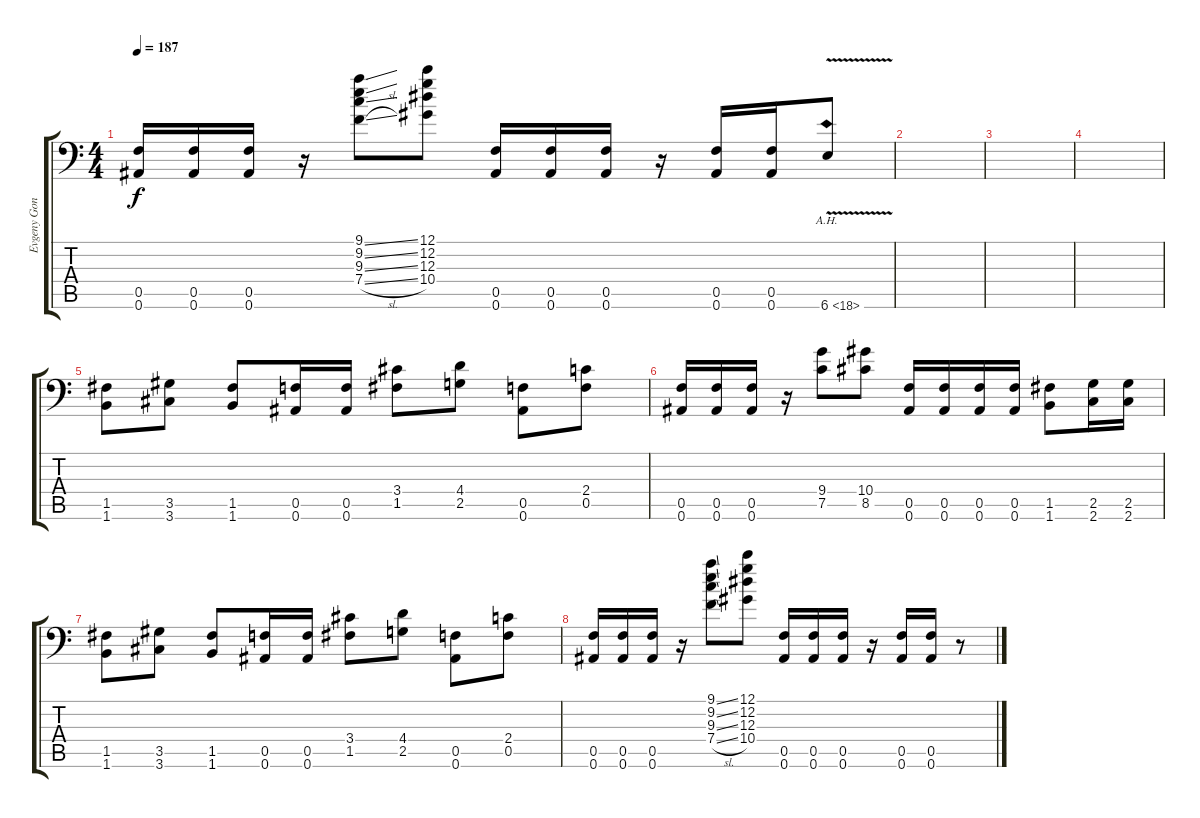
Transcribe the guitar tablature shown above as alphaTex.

\track ("Evgeny Goncharov # Left Channel" "Evgeny Gon") {instrument distortionguitar}
\staff {score tabs}
\tuning (C4 G3 Eb3 Bb2 F2 Bb1) {hide}
\ts (4 4)
\tempo 187
\clef f4
\ks c
(0.5 0.6).16{dy f} (0.5 0.6).16 (0.5 0.6).16 r.16 (9.1{ss} 9.2{ss} 9.3{ss} 7.4{sl}).8 (12.1 12.2 12.3 10.4).8 (0.5 0.6).16 (0.5 0.6).16 (0.5 0.6).16 r.16 (0.5 0.6).16 (0.5 0.6).16 6.6{ah 12 v}.8 |
|
|
|
(1.5 1.6).8{balance 8} (3.5 3.6).8 (1.5 1.6).8 (0.5 0.6).16 (0.5 0.6).16 (3.4 1.5).8 (4.4 2.5).8 (0.5 0.6).8 (2.4 0.5).8 |
(0.5 0.6).16 (0.5 0.6).16 (0.5 0.6).16 r.16 (9.4 7.5).8 (10.4 8.5).8 (0.5 0.6).16 (0.5 0.6).16 (0.5 0.6).16 (0.5 0.6).16 (1.5 1.6).8 (2.5 2.6).16 (2.5 2.6).16 |
(1.5 1.6).8 (3.5 3.6).8 (1.5 1.6).8 (0.5 0.6).16 (0.5 0.6).16 (3.4 1.5).8 (4.4 2.5).8 (0.5 0.6).8 (2.4 0.5).8 |
(0.5 0.6).16 (0.5 0.6).16 (0.5 0.6).16 r.16 (9.1{ss} 9.2{ss} 9.3{ss} 7.4{sl}).8 (12.1 12.2 12.3 10.4).8 (0.5 0.6).16 (0.5 0.6).16 (0.5 0.6).16 r.16 (0.5 0.6).16 (0.5 0.6).16 r.8
